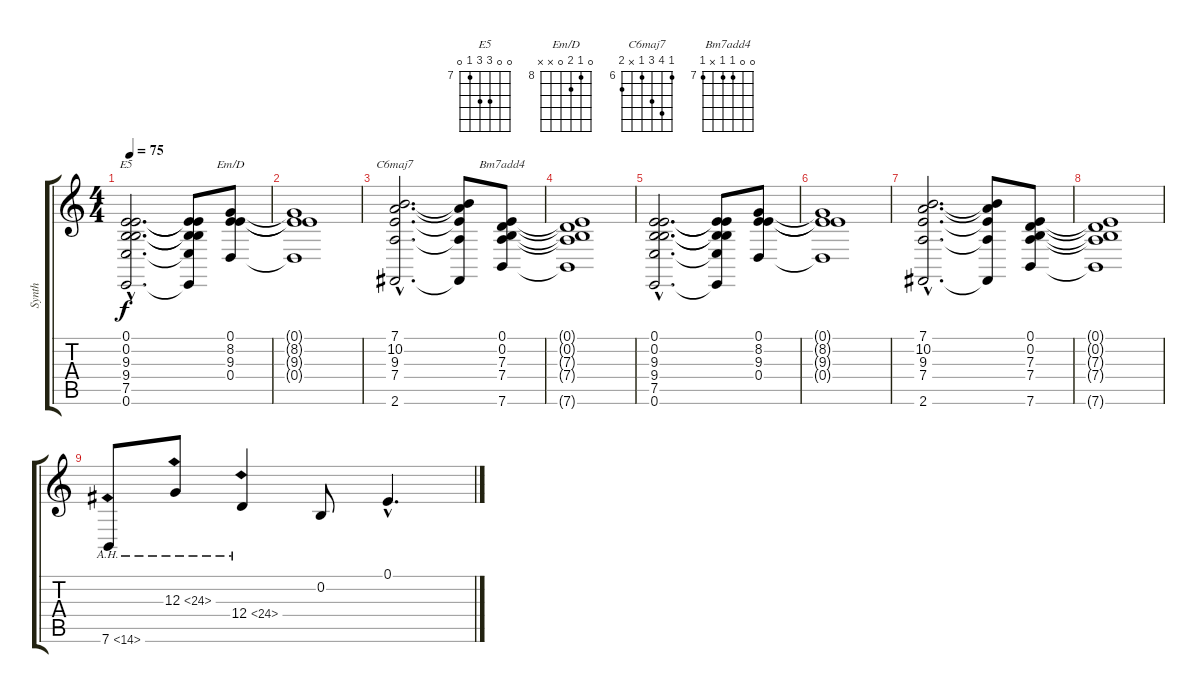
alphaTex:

\track ("Synth" "Synth") {instrument stringensemble2}
\staff {score tabs}
\tuning (E4 B3 G3 D3 A2 E2) {hide}
\chord ("E5" 0 0 9 9 7 0) {firstfret 7}
\chord ("Em/D" 0 8 9 0 x x) {firstfret 8}
\chord ("C6maj7" 6 9 8 6 x 7) {firstfret 6}
\chord ("Bm7add4" 0 0 7 7 x 7) {firstfret 7}
\ts (4 4)
\tempo 75
\clef g2
\ks c
(0.1{hac} 0.2{hac} 9.3{hac} 9.4{hac} 7.5{hac} 0.6{hac}).2{d ch "E5" dy f} (0.1{t} 0.2{t} 9.3{t} 9.4{t} 7.5{t} 0.6{t}).8 (0.1 8.2 9.3 0.4).8{ch "Em/D"} |
(0.1{t} 8.2{t} 9.3{t} 0.4{t}).1 |
(7.1{hac} 10.2{hac} 9.3{hac} 7.4{hac} 2.6{hac}).2{d ch "C6maj7"} (7.1{t} 10.2{t} 9.3{t} 7.4{t} 2.6{t}).8 (0.1 0.2 7.3 7.4 7.6).8{ch "Bm7add4"} |
(0.1{t} 0.2{t} 7.3{t} 7.4{t} 7.6{t}).1 |
(0.1{hac} 0.2{hac} 9.3{hac} 9.4{hac} 7.5{hac} 0.6{hac}).2{d} (0.1{t} 0.2{t} 9.3{t} 9.4{t} 7.5{t} 0.6{t}).8 (0.1 8.2 9.3 0.4).8 |
(0.1{t} 8.2{t} 9.3{t} 0.4{t}).1 |
(7.1{hac} 10.2{hac} 9.3{hac} 7.4{hac} 2.6{hac}).2{d} (7.1{t} 10.2{t} 9.3{t} 7.4{t} 2.6{t}).8 (0.1 0.2 7.3 7.4 7.6).8 |
(0.1{t} 0.2{t} 7.3{t} 7.4{t} 7.6{t}).1 |
7.6{ah 7}.8 12.3{ah 12}.8 12.4{ah 12}.4 0.2.8 0.1{hac}.4{d}
